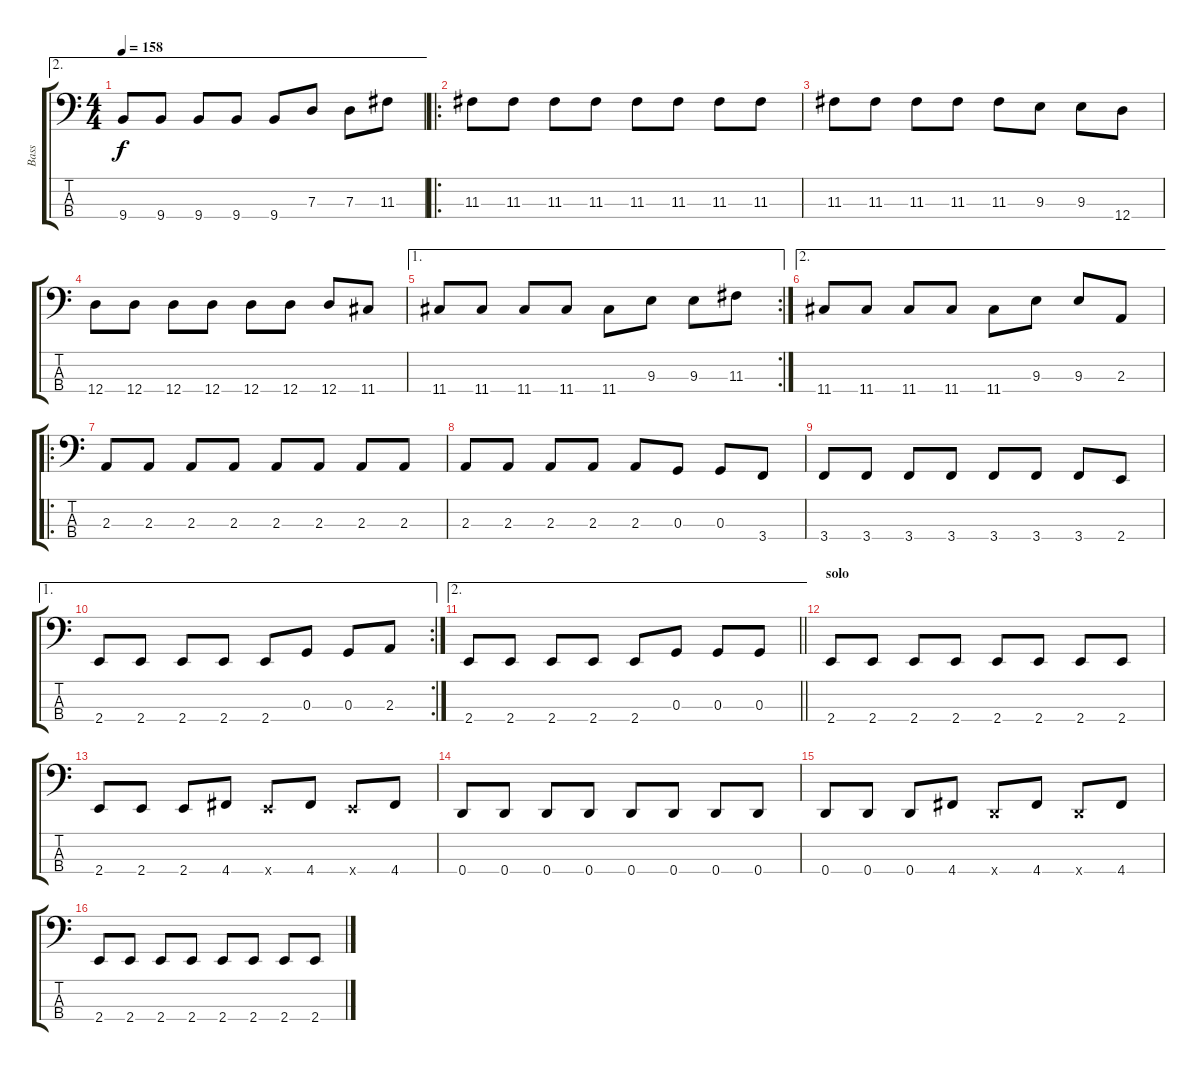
\track ("Bass" "Bass") {instrument electricbasspick}
\staff {score tabs}
\tuning (F2 C2 G1 D1) {hide}
\ae 2
\ts (4 4)
\tempo 158
\clef f4
\ks c
9.4.8{dy f} 9.4.8 9.4.8 9.4.8 9.4.8 7.3.8 7.3.8 11.3.8 |
\ro
11.3.8 11.3.8 11.3.8 11.3.8 11.3.8 11.3.8 11.3.8 11.3.8 |
11.3.8 11.3.8 11.3.8 11.3.8 11.3.8 9.3.8 9.3.8 12.4.8 |
12.4.8 12.4.8 12.4.8 12.4.8 12.4.8 12.4.8 12.4.8 11.4.8 |
\ae 1
\rc 2
11.4.8 11.4.8 11.4.8 11.4.8 11.4.8 9.3.8 9.3.8 11.3.8 |
\ae 2
11.4.8 11.4.8 11.4.8 11.4.8 11.4.8 9.3.8 9.3.8 2.3.8 |
\ro
2.3.8 2.3.8 2.3.8 2.3.8 2.3.8 2.3.8 2.3.8 2.3.8 |
2.3.8 2.3.8 2.3.8 2.3.8 2.3.8 0.3.8 0.3.8 3.4.8 |
3.4.8 3.4.8 3.4.8 3.4.8 3.4.8 3.4.8 3.4.8 2.4.8 |
\ae 1
\rc 2
2.4.8 2.4.8 2.4.8 2.4.8 2.4.8 0.3.8 0.3.8 2.3.8 |
\ae 2
\barLineRight lightlight
2.4.8 2.4.8 2.4.8 2.4.8 2.4.8 0.3.8 0.3.8 0.3.8 |
\section ("" "solo")
2.4.8 2.4.8 2.4.8 2.4.8 2.4.8 2.4.8 2.4.8 2.4.8 |
2.4.8 2.4.8 2.4.8 4.4.8 2.4{x}.8 4.4.8 2.4{x}.8 4.4.8 |
0.4.8 0.4.8 0.4.8 0.4.8 0.4.8 0.4.8 0.4.8 0.4.8 |
0.4.8 0.4.8 0.4.8 4.4.8 0.4{x}.8 4.4.8 0.4{x}.8 4.4.8 |
2.4.8 2.4.8 2.4.8 2.4.8 2.4.8 2.4.8 2.4.8 2.4.8
